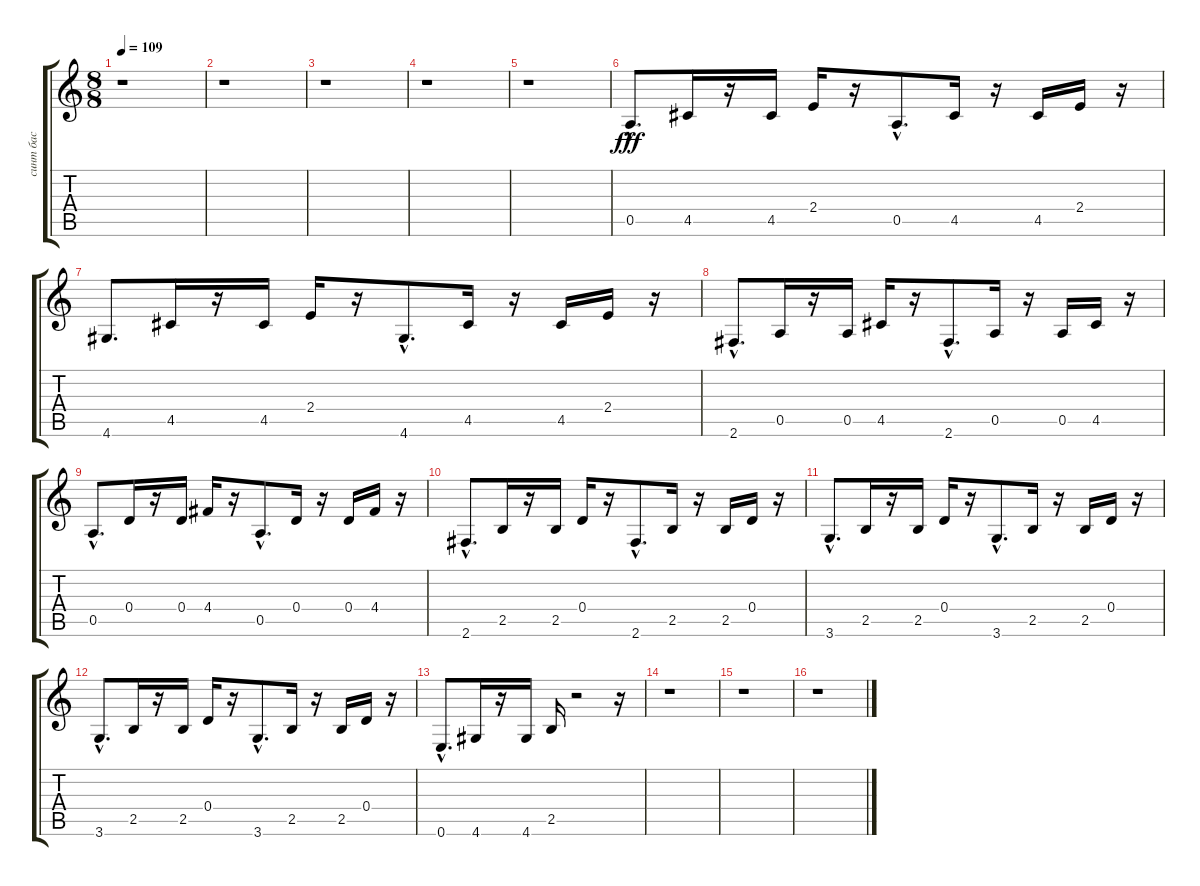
\track ("синт бас" "синт бас") {instrument electricbassfinger}
\staff {score tabs}
\tuning (E4 B3 G3 D3 A2 E2) {hide}
\ts (8 8)
\tempo 109
\clef g2
\ks c
r.1{dy fff} |
r.1 |
r.1 |
r.1 |
r.1 |
0.5{hac}.8{d} 4.5.16 r.16 4.5.16 2.4.16 r.16 0.5{hac}.8{d} 4.5.16 r.16 4.5.16 2.4.16 r.16 |
4.6.8{d} 4.5.16 r.16 4.5.16 2.4.16 r.16 4.6{hac}.8{d} 4.5.16 r.16 4.5.16 2.4.16 r.16 |
2.6{hac}.8{d} 0.5.16 r.16 0.5.16 4.5.16 r.16 2.6{hac}.8{d} 0.5.16 r.16 0.5.16 4.5.16 r.16 |
0.5{hac}.8{d} 0.4.16 r.16 0.4.16 4.4.16 r.16 0.5{hac}.8{d} 0.4.16 r.16 0.4.16 4.4.16 r.16 |
2.6{hac}.8{d} 2.5.16 r.16 2.5.16 0.4.16 r.16 2.6{hac}.8{d} 2.5.16 r.16 2.5.16 0.4.16 r.16 |
3.6{hac}.8{d} 2.5.16 r.16 2.5.16 0.4.16 r.16 3.6{hac}.8{d} 2.5.16 r.16 2.5.16 0.4.16 r.16 |
3.6{hac}.8{d} 2.5.16 r.16 2.5.16 0.4.16 r.16 3.6{hac}.8{d} 2.5.16 r.16 2.5.16 0.4.16 r.16 |
0.6{hac}.8{d} 4.6.16 r.16 4.6.16 2.5.16 r.2 r.16 |
r.1 |
r.1 |
r.1
